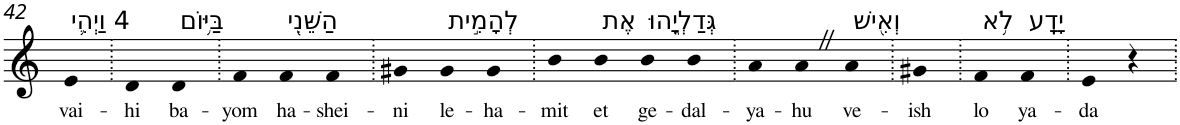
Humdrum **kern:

**kern	**text
*part1	*part1
*staff1	*staff1
*I"Piano	*
*I'Pno	*
!!LO:PB:g=z
*clefG2	*
*k[]	*
=42	=42
!LO:TX:a:t=4 וַיְהִ֛י	!
!	!LO:LY:b
4e	vai-
=43.	=43.
!	!LO:LY:b
4d	-hi
!LO:TX:a:t=בַּיּ֥וֹם	!
!	!LO:LY:b
4d	ba-
=44.	=44.
!	!LO:LY:b
4f	-yom
!LO:TX:a:t=הַשֵּׁנִ֖י	!
!	!LO:LY:b
4f	ha-
!	!LO:LY:b
4f	-shei-
=45.	=45.
!	!LO:LY:b
4g#X	-ni
!LO:TX:a:t=לְהָמִ֣ית	!
!	!LO:LY:b
4g#	le-
!	!LO:LY:b
4g#	-ha-
=46.	=46.
!	!LO:LY:b
4b	-mit
!LO:TX:a:t=אֶת	!
!	!LO:LY:b
4b	et
!LO:TX:a:t=גְּדַלְיָ֑הוּ	!
!	!LO:LY:b
4b	ge-
!	!LO:LY:b
4b	-dal-
=47.	=47.
!	!LO:LY:b
4a	-ya-
!	!LO:LY:b
4aZ	-hu
!LO:TX:a:t=וְאִ֖ישׁ	!
!	!LO:LY:b
4a	ve-
=48.	=48.
!	!LO:LY:b
4g#X	-ish
=49.	=49.
!LO:TX:a:t=לֹ֥א	!
!	!LO:LY:b
4f	lo
!LO:TX:a:t=יָדָֽע	!
!	!LO:LY:b
4f	ya-
=50.	=50.
!	!LO:LY:b
4e	-da
4r	.
=.	=.
*-	*-
